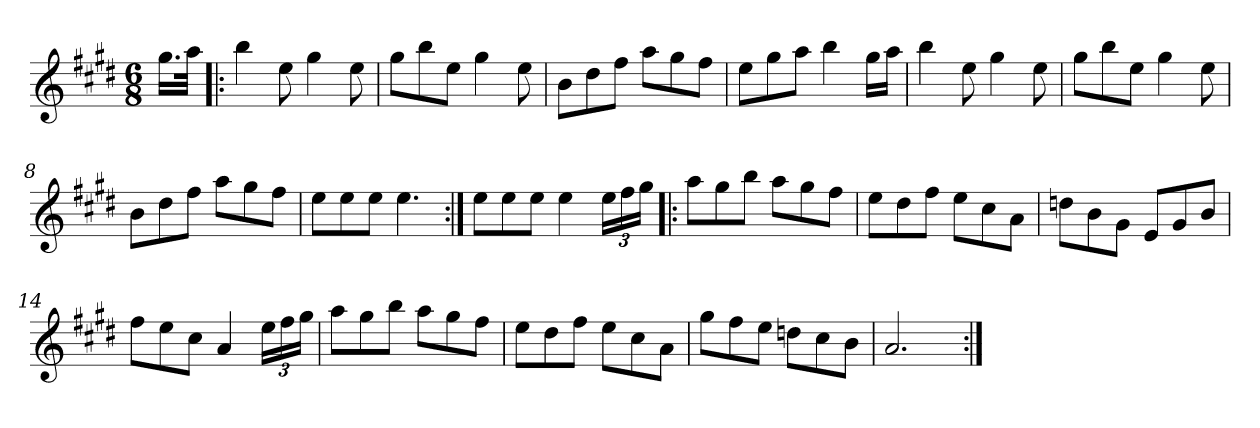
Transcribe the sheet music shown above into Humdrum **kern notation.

**kern
*part1
*staff1
*clefG2
*k[f#c#g#d#]
*E:
*M6/8
=1
16.gg#\LL
32aa\JJk
=2!|:
4bb\
8ee\
4gg#\
8ee\
=3
8gg#\L
8bb\
8ee\J
4gg#\
8ee\
=4
8b\L
8dd#\
8ff#\J
8aa\L
8gg#\
8ff#\J
=5
8ee\L
8gg#\
8aa\J
4bb\
16gg#\LL
16aa\JJ
=6
4bb\
8ee\
4gg#\
8ee\
=7
8gg#\L
8bb\
8ee\J
4gg#\
8ee\
=8
8b\L
8dd#\
8ff#\J
8aa\L
8gg#\
8ff#\J
!!LO:LB:g=z
=9
8ee\L
8ee\
8ee\J
4.ee\
=10:|!
8ee\L
8ee\
8ee\J
4ee\
*Xbrackettup
24ee\LL
24ff#\
24gg#\JJ
=11!|:
8aa\L
8gg#\
8bb\J
8aa\L
8gg#\
8ff#\J
=12
8ee\L
8dd#\
8ff#\J
8ee\L
8cc#\
8a\J
=13
8ddn\L
8b\
8g#\J
8e/L
8g#/
8b/J
=14
8ff#\L
8ee\
8cc#\J
4a/
24ee\LL
24ff#\
24gg#\JJ
!!LO:LB:g=z
=15
8aa\L
8gg#\
8bb\J
8aa\L
8gg#\
8ff#\J
=16
8ee\L
8dd#\
8ff#\J
8ee\L
8cc#\
8a\J
=17
8gg#\L
8ff#\
8ee\J
8ddn\L
8cc#\
8b\J
=18
2.a/
=:|!
*-
